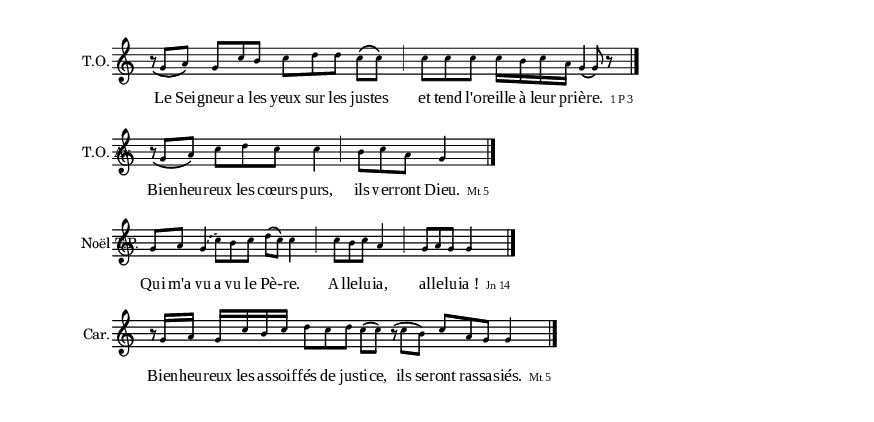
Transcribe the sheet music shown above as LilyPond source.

\version "2.10.0"
\include "definitions.ly"
%\markup { Psaume 10}

\relative c'' { 
	\new Staff {
		\cadenzaOn
		\set Staff.instrumentName = \markup{ \center-align { T.O. } }
		
		\times 2/3 { r8_\( g[ a]\) }
		\times 2/3 { g[ c b] } \times 2/3 { c[ d d] }
c[\( c\)] \pespace \cesure  \pespace \times 2/3 { c[ c c] } c16[ b c a] g4\( g8\) r8
		\endBar
	}

	\addlyrics {
		Le Sei -- gneur a les yeux sur les jus -- tes et tend l'o -- reille à leur pri -- è -- re. 
		\markup { \citation #"1 P 3" } }
}	

\relative c'' { 
	\new Staff {
		\cadenzaOn
		\set Staff.instrumentName = \markup{ \center-align {T.O. Av.} }
		
		\times 2/3 { r8_\( g[ a\)] }
		\times 2/3 { c[ d c] }
		c4 \pespace \cesure \pespace
		\times 2/3 {b8[ c a]} g4

		
		
		\endBar
	}

	\addlyrics {
		Bien -- heu -- reux les cœurs purs, ils ver -- ront Dieu.
		\markup { \citation #"Mt 5" } }
}
\relative c'' { 
	\new Staff {
		\cadenzaOn
		\set Staff.instrumentName = \markup{ \center-align {Noël T.P.} }
		
		g8[ a] \slurDashed g4( \espall	
		\times 2/3 { c8[) b c] }
		d[\( c\)] c4  \pespace \cesure \pespace
		\times 2/3 {c8[ b c]} a4 \pespace \cesure \pespace
		\times 2/3 {g8[ a g]} g4

		
		
		\endBar
	}

	\addlyrics {
		Qui m'a vu a vu le Pè -- - -- re. Al -- le -- lu -- ia, al -- le -- lu -- "ia !"
		\markup { \citation #"Jn 14" } }
}

	
\relative c'' { 
	\new Staff {
		\cadenzaOn
		\set Staff.instrumentName = \markup{ \center-align { Car. } }
		
		r8 g16[ a] g[ c b c] 
		\times 2/3 {d8[ c d]} c[\( c\)] 
		\pespace
		\times 2/3 { r\( c[ b\)] }
		\times 2/3 { c[ a g] }
		g4

		
		
		\endBar
	}

	\addlyrics {
		Bien -- heu -- reux les as -- soif -- fés de jus -- ti -- ce, ils se -- ront ras -- sa -- siés.
		\markup { \citation #"Mt 5" } }
}

